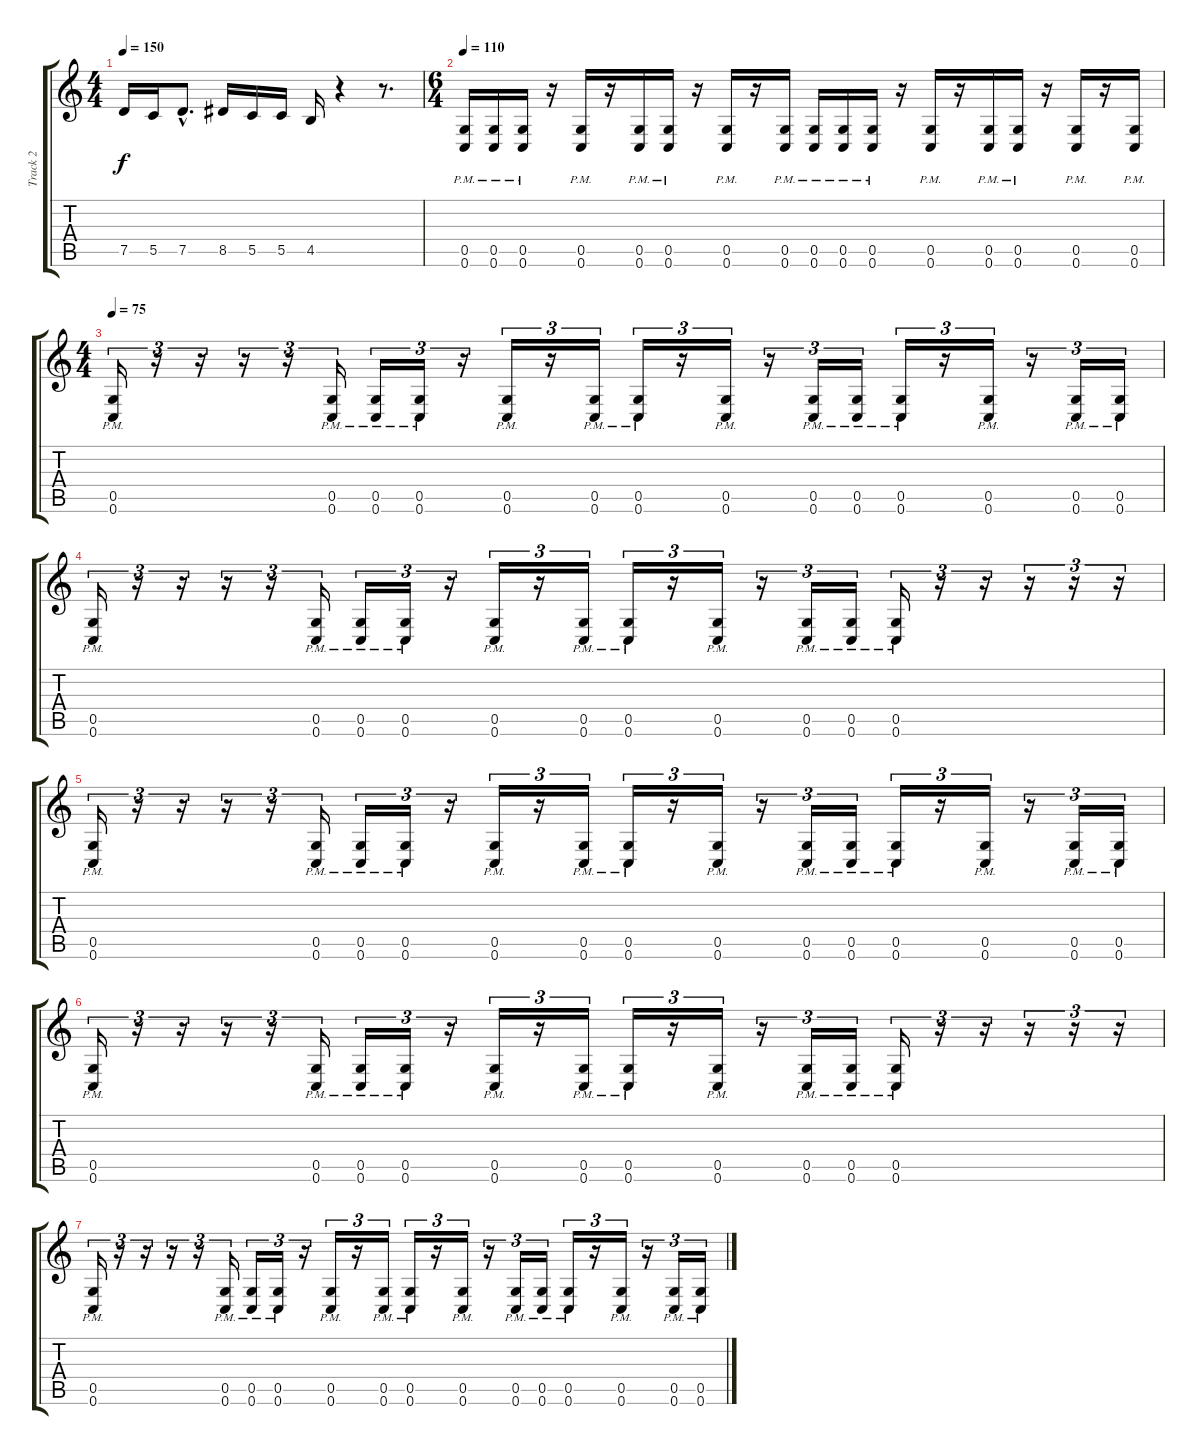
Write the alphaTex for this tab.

\track ("Track 2" "Track 2") {instrument distortionguitar}
\staff {score tabs}
\tuning (D4 A3 F3 C3 G2 C2) {hide}
\ts (4 4)
\tempo 150
\clef g2
\ks c
7.5.16{dy f} 5.5.16 7.5{hac}.8{d} 8.5.16 5.5.16 5.5.16 4.5.16 r.4 r.8{d} |
\ts (6 4)
\tempo 110
(0.5{pm} 0.6{pm}).16 (0.5{pm} 0.6{pm}).16 (0.5{pm} 0.6{pm}).16 r.16 (0.5{pm} 0.6{pm}).16 r.16 (0.5{pm} 0.6{pm}).16 (0.5{pm} 0.6{pm}).16 r.16 (0.5{pm} 0.6{pm}).16 r.16 (0.5{pm} 0.6{pm}).16 (0.5{pm} 0.6{pm}).16 (0.5{pm} 0.6{pm}).16 (0.5{pm} 0.6{pm}).16 r.16 (0.5{pm} 0.6{pm}).16 r.16 (0.5{pm} 0.6{pm}).16 (0.5{pm} 0.6{pm}).16 r.16 (0.5{pm} 0.6{pm}).16 r.16 (0.5{pm} 0.6{pm}).16 |
\ts (4 4)
\tempo 75
(0.5{pm} 0.6{pm}).16{tu (3 2)} r.16{tu (3 2)} r.16{tu (3 2)} r.16{tu (3 2)} r.16{tu (3 2)} (0.5{pm} 0.6{pm}).16{tu (3 2)} (0.5{pm} 0.6{pm}).16{tu (3 2)} (0.5{pm} 0.6{pm}).16{tu (3 2)} r.16{tu (3 2)} (0.5{pm} 0.6{pm}).16{tu (3 2)} r.16{tu (3 2)} (0.5{pm} 0.6{pm}).16{tu (3 2)} (0.5{pm} 0.6{pm}).16{tu (3 2)} r.16{tu (3 2)} (0.5{pm} 0.6{pm}).16{tu (3 2)} r.16{tu (3 2)} (0.5{pm} 0.6{pm}).16{tu (3 2)} (0.5{pm} 0.6{pm}).16{tu (3 2)} (0.5{pm} 0.6{pm}).16{tu (3 2)} r.16{tu (3 2)} (0.5{pm} 0.6{pm}).16{tu (3 2)} r.16{tu (3 2)} (0.5{pm} 0.6{pm}).16{tu (3 2)} (0.5{pm} 0.6{pm}).16{tu (3 2)} |
(0.5{pm} 0.6{pm}).16{tu (3 2)} r.16{tu (3 2)} r.16{tu (3 2)} r.16{tu (3 2)} r.16{tu (3 2)} (0.5{pm} 0.6{pm}).16{tu (3 2)} (0.5{pm} 0.6{pm}).16{tu (3 2)} (0.5{pm} 0.6{pm}).16{tu (3 2)} r.16{tu (3 2)} (0.5{pm} 0.6{pm}).16{tu (3 2)} r.16{tu (3 2)} (0.5{pm} 0.6{pm}).16{tu (3 2)} (0.5{pm} 0.6{pm}).16{tu (3 2)} r.16{tu (3 2)} (0.5{pm} 0.6{pm}).16{tu (3 2)} r.16{tu (3 2)} (0.5{pm} 0.6{pm}).16{tu (3 2)} (0.5{pm} 0.6{pm}).16{tu (3 2)} (0.5{pm} 0.6{pm}).16{tu (3 2)} r.16{tu (3 2)} r.16{tu (3 2)} r.16{tu (3 2)} r.16{tu (3 2)} r.16{tu (3 2)} |
(0.5{pm} 0.6{pm}).16{tu (3 2)} r.16{tu (3 2)} r.16{tu (3 2)} r.16{tu (3 2)} r.16{tu (3 2)} (0.5{pm} 0.6{pm}).16{tu (3 2)} (0.5{pm} 0.6{pm}).16{tu (3 2)} (0.5{pm} 0.6{pm}).16{tu (3 2)} r.16{tu (3 2)} (0.5{pm} 0.6{pm}).16{tu (3 2)} r.16{tu (3 2)} (0.5{pm} 0.6{pm}).16{tu (3 2)} (0.5{pm} 0.6{pm}).16{tu (3 2)} r.16{tu (3 2)} (0.5{pm} 0.6{pm}).16{tu (3 2)} r.16{tu (3 2)} (0.5{pm} 0.6{pm}).16{tu (3 2)} (0.5{pm} 0.6{pm}).16{tu (3 2)} (0.5{pm} 0.6{pm}).16{tu (3 2)} r.16{tu (3 2)} (0.5{pm} 0.6{pm}).16{tu (3 2)} r.16{tu (3 2)} (0.5{pm} 0.6{pm}).16{tu (3 2)} (0.5{pm} 0.6{pm}).16{tu (3 2)} |
(0.5{pm} 0.6{pm}).16{tu (3 2)} r.16{tu (3 2)} r.16{tu (3 2)} r.16{tu (3 2)} r.16{tu (3 2)} (0.5{pm} 0.6{pm}).16{tu (3 2)} (0.5{pm} 0.6{pm}).16{tu (3 2)} (0.5{pm} 0.6{pm}).16{tu (3 2)} r.16{tu (3 2)} (0.5{pm} 0.6{pm}).16{tu (3 2)} r.16{tu (3 2)} (0.5{pm} 0.6{pm}).16{tu (3 2)} (0.5{pm} 0.6{pm}).16{tu (3 2)} r.16{tu (3 2)} (0.5{pm} 0.6{pm}).16{tu (3 2)} r.16{tu (3 2)} (0.5{pm} 0.6{pm}).16{tu (3 2)} (0.5{pm} 0.6{pm}).16{tu (3 2)} (0.5{pm} 0.6{pm}).16{tu (3 2)} r.16{tu (3 2)} r.16{tu (3 2)} r.16{tu (3 2)} r.16{tu (3 2)} r.16{tu (3 2)} |
(0.5{pm} 0.6{pm}).16{tu (3 2) volume 9} r.16{tu (3 2)} r.16{tu (3 2)} r.16{tu (3 2)} r.16{tu (3 2)} (0.5{pm} 0.6{pm}).16{tu (3 2)} (0.5{pm} 0.6{pm}).16{tu (3 2)} (0.5{pm} 0.6{pm}).16{tu (3 2)} r.16{tu (3 2)} (0.5{pm} 0.6{pm}).16{tu (3 2)} r.16{tu (3 2)} (0.5{pm} 0.6{pm}).16{tu (3 2)} (0.5{pm} 0.6{pm}).16{tu (3 2)} r.16{tu (3 2)} (0.5{pm} 0.6{pm}).16{tu (3 2)} r.16{tu (3 2)} (0.5{pm} 0.6{pm}).16{tu (3 2)} (0.5{pm} 0.6{pm}).16{tu (3 2)} (0.5{pm} 0.6{pm}).16{tu (3 2)} r.16{tu (3 2)} (0.5{pm} 0.6{pm}).16{tu (3 2)} r.16{tu (3 2)} (0.5{pm} 0.6{pm}).16{tu (3 2)} (0.5{pm} 0.6{pm}).16{tu (3 2)}
